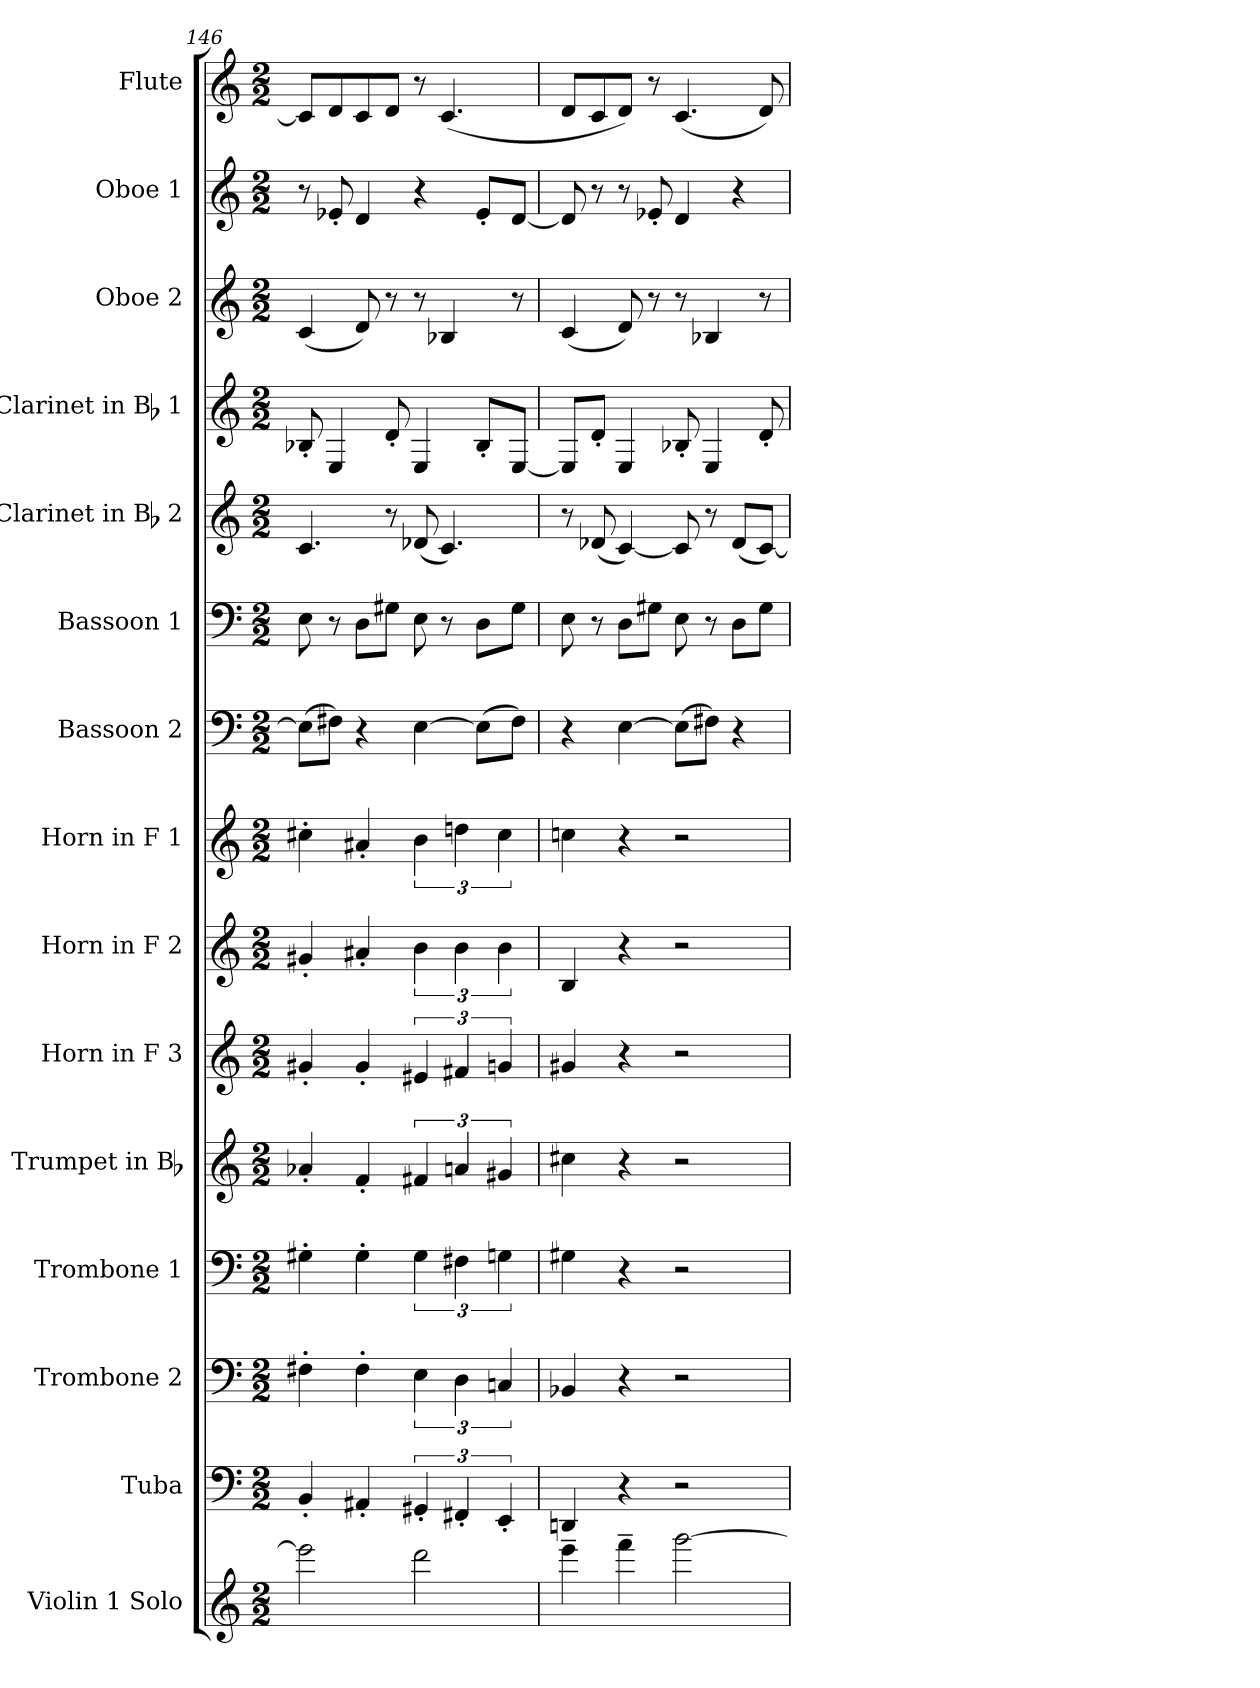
**kern	**kern	**kern	**kern	**kern	**kern	**kern	**kern	**kern	**kern	**kern	**kern	**kern	**kern	**kern
*part15	*part14	*part13	*part12	*part11	*part10	*part9	*part8	*part7	*part6	*part5	*part4	*part3	*part2	*part1
*staff15	*staff14	*staff13	*staff12	*staff11	*staff10	*staff9	*staff8	*staff7	*staff6	*staff5	*staff4	*staff3	*staff2	*staff1
*I"Violin 1 Solo	*I"Tuba	*I"Trombone 2	*I"Trombone 1	*I"Trumpet in Bb	*I"Horn in F 3	*I"Horn in F 2	*I"Horn in F 1	*I"Bassoon 2	*I"Bassoon 1	*I"Clarinet in Bb 2	*I"Clarinet in Bb 1	*I"Oboe 2	*I"Oboe 1	*I"Flute
*I'Vln.	*I'Tba.	*I'Tbn.	*I'Tbn.	*I'Tpt.	*I'Hn.	*I'Hn.	*I'Hn.	*I'Bsn.	*I'Bsn.	*I'Cl.	*I'Cl.	*I'Ob.	*I'Ob.	*I'Fl.
*clefG2	*clefF4	*clefF4	*clefF4	*clefG2	*clefG2	*clefG2	*clefG2	*clefF4	*clefF4	*clefG2	*clefG2	*clefG2	*clefG2	*clefG2
*	*	*	*	*ITrd1c2	*ITrd4c7	*ITrd4c7	*ITrd4c7	*	*	*ITrd1c2	*ITrd1c2	*	*	*
*k[]	*k[]	*k[]	*k[]	*k[b-e-]	*k[b-]	*k[b-]	*k[b-]	*k[]	*k[]	*k[b-e-]	*k[b-e-]	*k[]	*k[]	*k[]
*M2/2	*M2/2	*M2/2	*M2/2	*M2/2	*M2/2	*M2/2	*M2/2	*M2/2	*M2/2	*M2/2	*M2/2	*M2/2	*M2/2	*M2/2
=146	=146	=146	=146	=146	=146	=146	=146	=146	=146	=146	=146	=146	=146	=146
2eee]	4BB'	4F#X'	4G#X'	4g-X'	4c#X'	4c#X'	4f#X'	(8EL]	8E	4.B-	8A-X'	(4c	8r	8cL]
.	.	.	.	.	.	.	.	8F#XJ)	8r	.	4D	.	8e-X'	8d
.	4AA#X'	4F#'	4G#'	4e-'	4c#'	4d#X'	4d#X'	4r	8DL	.	.	8d)	4d	8c
.	.	.	.	.	.	.	.	.	8G#XJ	8r	8c'	8r	.	8dJ
2ddd	6GG#X'	6E	6G#	6en	6A#X	6e	6e	[4E	8E	(8c-X	4D	8r	4r	8r
.	.	.	.	.	.	.	.	.	8r	4.B-)	.	4B-X	.	(4.c
.	6FF#X'	6D	6F#X	6gn	6Bn	6e	6gn	.	.	.	.	.	.	.
.	.	.	.	.	.	.	.	(8EL]	8DL	.	8A-'L	.	8e-'L	.
.	6EE'	6Cn	6Gn	6f#X	6cn	6e	6f#	.	.	.	.	.	.	.
.	.	.	.	.	.	.	.	8F#J)	8G#J	.	[8DJ	8r	[8dJ	.
=147	=147	=147	=147	=147	=147	=147	=147	=147	=147	=147	=147	=147	=147	=147
4eee~	4DDn	4BB-X	4G#X	4bn	4c#X	4E	4fn	4r	8E	8r	8DL]	(4c	8d]	8dL
.	.	.	.	.	.	.	.	.	8r	(8c-X	8c'J	.	8r	8c
4fff~	4r	4r	4r	4r	4r	4r	4r	[4E	8DL	[4B-)	4D	8d)	8r	8dJ)
.	.	.	.	.	.	.	.	.	8G#XJ	.	.	8r	8e-X'	8r
[2ggg	2r	2r	2r	2r	2r	2r	2r	(8EL]	8E	8B-]	8A-X'	8r	4d	(4.c
.	.	.	.	.	.	.	.	8F#XJ)	8r	8r	4D	4B-X	.	.
.	.	.	.	.	.	.	.	4r	8DL	(8c-L	.	.	4r	.
.	.	.	.	.	.	.	.	.	8G#J	[8B-J)	8c'	8r	.	8d)
=	=	=	=	=	=	=	=	=	=	=	=	=	=	=
*-	*-	*-	*-	*-	*-	*-	*-	*-	*-	*-	*-	*-	*-	*-
